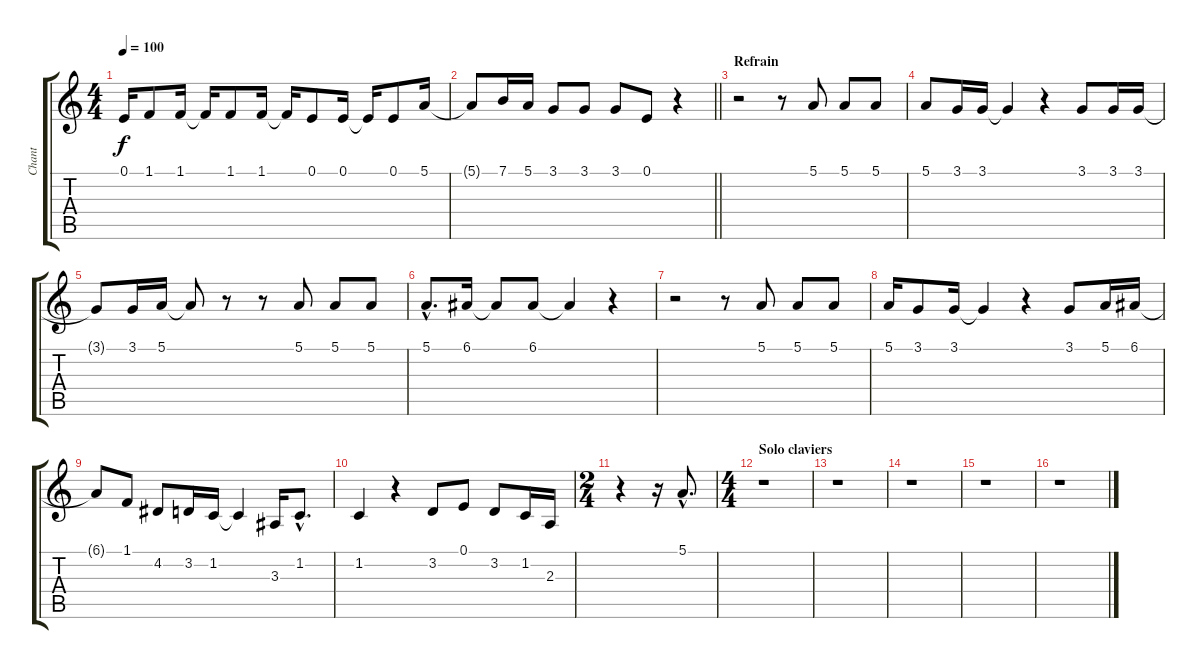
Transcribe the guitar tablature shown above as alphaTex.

\track ("Chant" "Chant") {instrument lead6voice}
\staff {score tabs}
\tuning (E4 B3 G3 D3 A2 E2) {hide}
\ts (4 4)
\tempo 100
\clef g2
\ks c
0.1.16{dy f} 1.1.8 1.1.16 1.1{t}.16 1.1.8 1.1.16 1.1{t}.16 0.1.8 0.1.16 0.1{t}.16 0.1.8 5.1.16 |
\barLineRight lightlight
5.1{t}.8 7.1.16 5.1.16 3.1.8 3.1.8 3.1.8 0.1.8 r.4 |
\section ("" "Refrain")
r.2 r.8 5.1.8 5.1.8 5.1.8 |
5.1.8 3.1.16 3.1.16 3.1{t}.4 r.4 3.1.8 3.1.16 3.1.16 |
3.1{t}.8 3.1.16 5.1.16 5.1{t}.8 r.8 r.8 5.1.8 5.1.8 5.1.8 |
5.1{hac}.8{d} 6.1.16 6.1{t}.8 6.1.8 6.1{t}.4 r.4 |
r.2 r.8 5.1.8 5.1.8 5.1.8 |
5.1.16 3.1.8 3.1.16 3.1{t}.4 r.4 3.1.8 5.1.16 6.1.16 |
6.1{t}.8 1.1.8 4.2.8 3.2.16 1.2.16 1.2{t}.4 3.3.16 1.2{hac}.8{d} |
1.2.4 r.4 3.2.8 0.1.8 3.2.8 1.2.16 2.3.16 |
\ts (2 4)
r.4 r.16 5.1{hac}.8{d} |
\ts (4 4)
\section ("" "Solo claviers")
r.1 |
r.1 |
r.1 |
r.1 |
r.1
